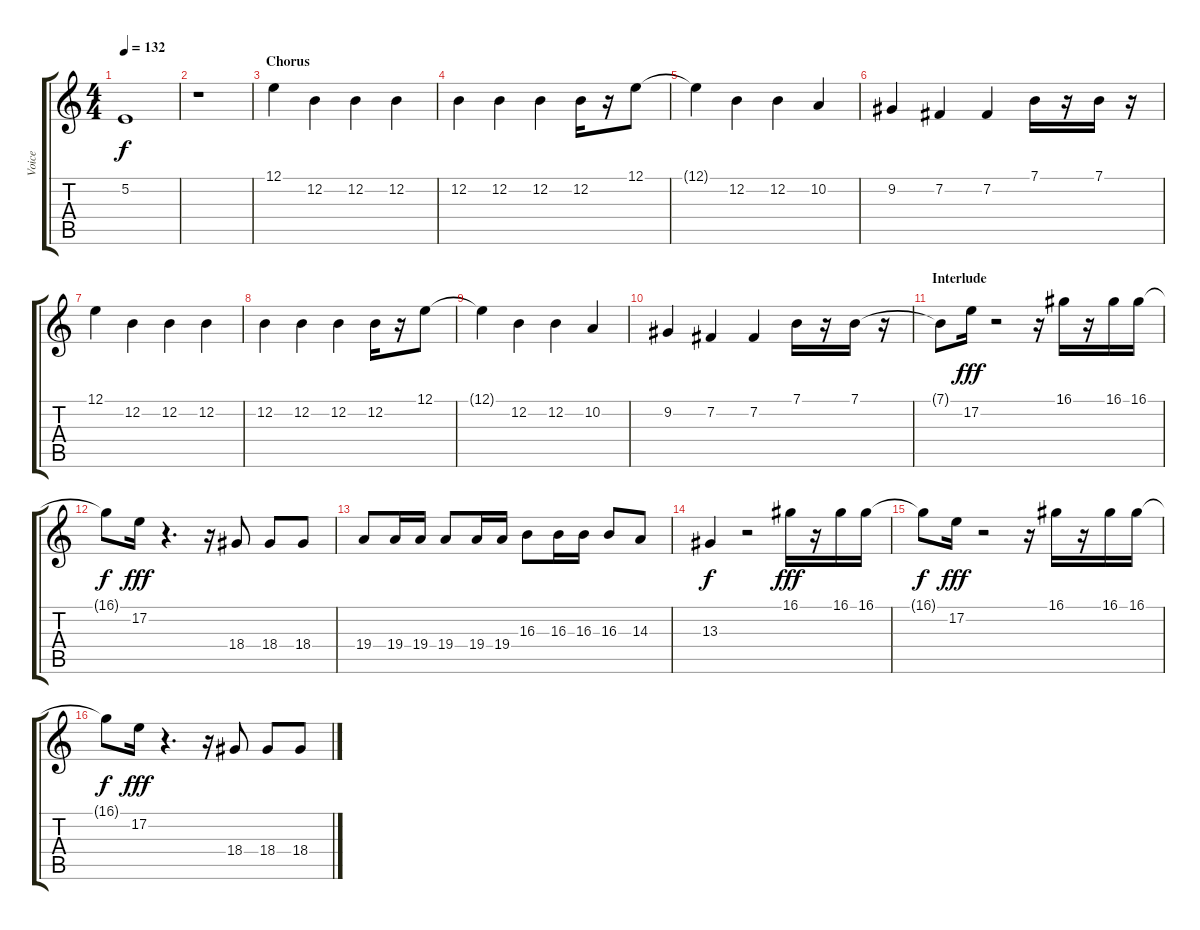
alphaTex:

\track ("Voice" "Voice") {instrument baritonesax}
\staff {score tabs}
\tuning (E4 B3 G3 D3 A2 E2) {hide}
\ts (4 4)
\tempo 132
\clef g2
\ks c
5.2.1{dy f} |
r.1 |
\section ("" "Chorus")
12.1.4 12.2.4 12.2.4 12.2.4 |
12.2.4 12.2.4 12.2.4 12.2.16 r.16 12.1.8 |
12.1{t}.4 12.2.4 12.2.4 10.2.4 |
9.2.4 7.2.4 7.2.4 7.1.16 r.16 7.1.16 r.16 |
12.1.4 12.2.4 12.2.4 12.2.4 |
12.2.4 12.2.4 12.2.4 12.2.16 r.16 12.1.8 |
12.1{t}.4 12.2.4 12.2.4 10.2.4 |
9.2.4 7.2.4 7.2.4 7.1.16 r.16 7.1.16 r.16 |
\section ("" "Interlude")
7.1{t}.8 17.2.16{dy fff} r.2 r.16 16.1.16 r.16 16.1.16 16.1.16 |
16.1{t}.8{dy f} 17.2.16{dy fff} r.4{d} r.16 18.4.8 18.4.8 18.4.8 |
19.4.8 19.4.16 19.4.16 19.4.8 19.4.16 19.4.16 16.3.8 16.3.16 16.3.16 16.3.8 14.3.8 |
13.3.4{dy f} r.2 16.1.16{dy fff} r.16 16.1.16 16.1.16 |
16.1{t}.8{dy f} 17.2.16{dy fff} r.2 r.16 16.1.16 r.16 16.1.16 16.1.16 |
16.1{t}.8{dy f} 17.2.16{dy fff} r.4{d} r.16 18.4.8 18.4.8 18.4.8
